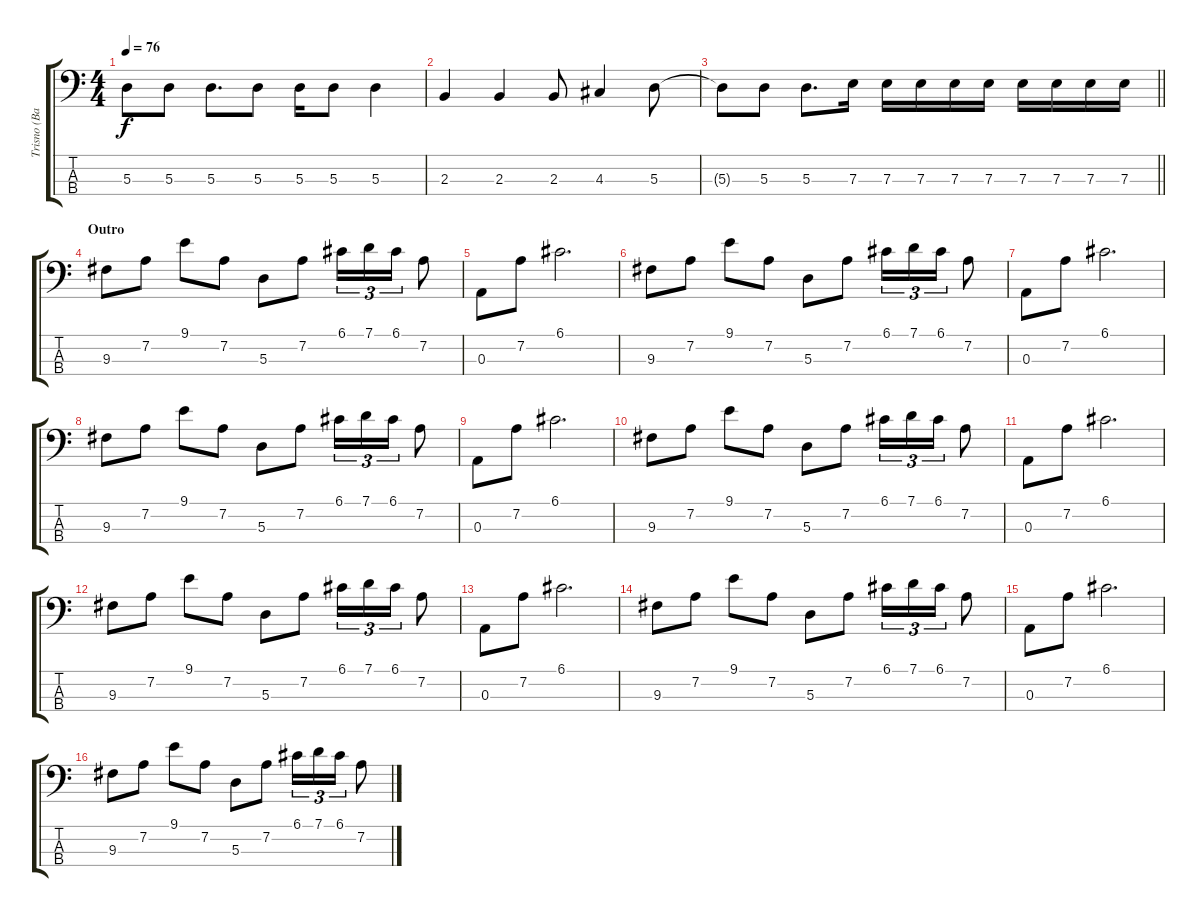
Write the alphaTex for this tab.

\track ("Trisno (Bass Effect)" "Trisno (Ba") {instrument electricguitarclean}
\staff {score tabs}
\tuning (G2 D2 A1 E1) {hide}
\ts (4 4)
\tempo 76
\clef f4
\ks c
5.3{t}.8{dy f} 5.3.8 5.3.8{d} 5.3.8 5.3.16 5.3.8 5.3.4 |
2.3.4 2.3.4 2.3.8 4.3.4 5.3.8 |
\barLineRight lightlight
5.3{t}.8 5.3.8 5.3.8{d} 7.3.16 7.3.16 7.3.16 7.3.16 7.3.16 7.3.16 7.3.16 7.3.16 7.3.16 |
\section ("" "Outro")
9.3.8{volume 10} 7.2.8 9.1.8 7.2.8 5.3.8 7.2.8 6.1.16{tu (3 2)} 7.1.16{tu (3 2)} 6.1.16{tu (3 2)} 7.2.8 |
0.3.8 7.2.8 6.1.2{d} |
9.3.8 7.2.8 9.1.8 7.2.8 5.3.8 7.2.8 6.1.16{tu (3 2)} 7.1.16{tu (3 2)} 6.1.16{tu (3 2)} 7.2.8 |
0.3.8 7.2.8 6.1.2{d} |
9.3.8 7.2.8 9.1.8 7.2.8 5.3.8 7.2.8 6.1.16{tu (3 2)} 7.1.16{tu (3 2)} 6.1.16{tu (3 2)} 7.2.8 |
0.3.8 7.2.8 6.1.2{d} |
9.3.8 7.2.8 9.1.8 7.2.8 5.3.8 7.2.8 6.1.16{tu (3 2)} 7.1.16{tu (3 2)} 6.1.16{tu (3 2)} 7.2.8 |
0.3.8 7.2.8 6.1.2{d} |
9.3.8 7.2.8 9.1.8 7.2.8 5.3.8 7.2.8 6.1.16{tu (3 2)} 7.1.16{tu (3 2)} 6.1.16{tu (3 2)} 7.2.8 |
0.3.8 7.2.8 6.1.2{d} |
9.3.8 7.2.8 9.1.8 7.2.8 5.3.8 7.2.8 6.1.16{tu (3 2)} 7.1.16{tu (3 2)} 6.1.16{tu (3 2)} 7.2.8 |
0.3.8 7.2.8 6.1.2{d} |
9.3.8 7.2.8 9.1.8 7.2.8 5.3.8 7.2.8 6.1.16{tu (3 2)} 7.1.16{tu (3 2)} 6.1.16{tu (3 2)} 7.2.8
